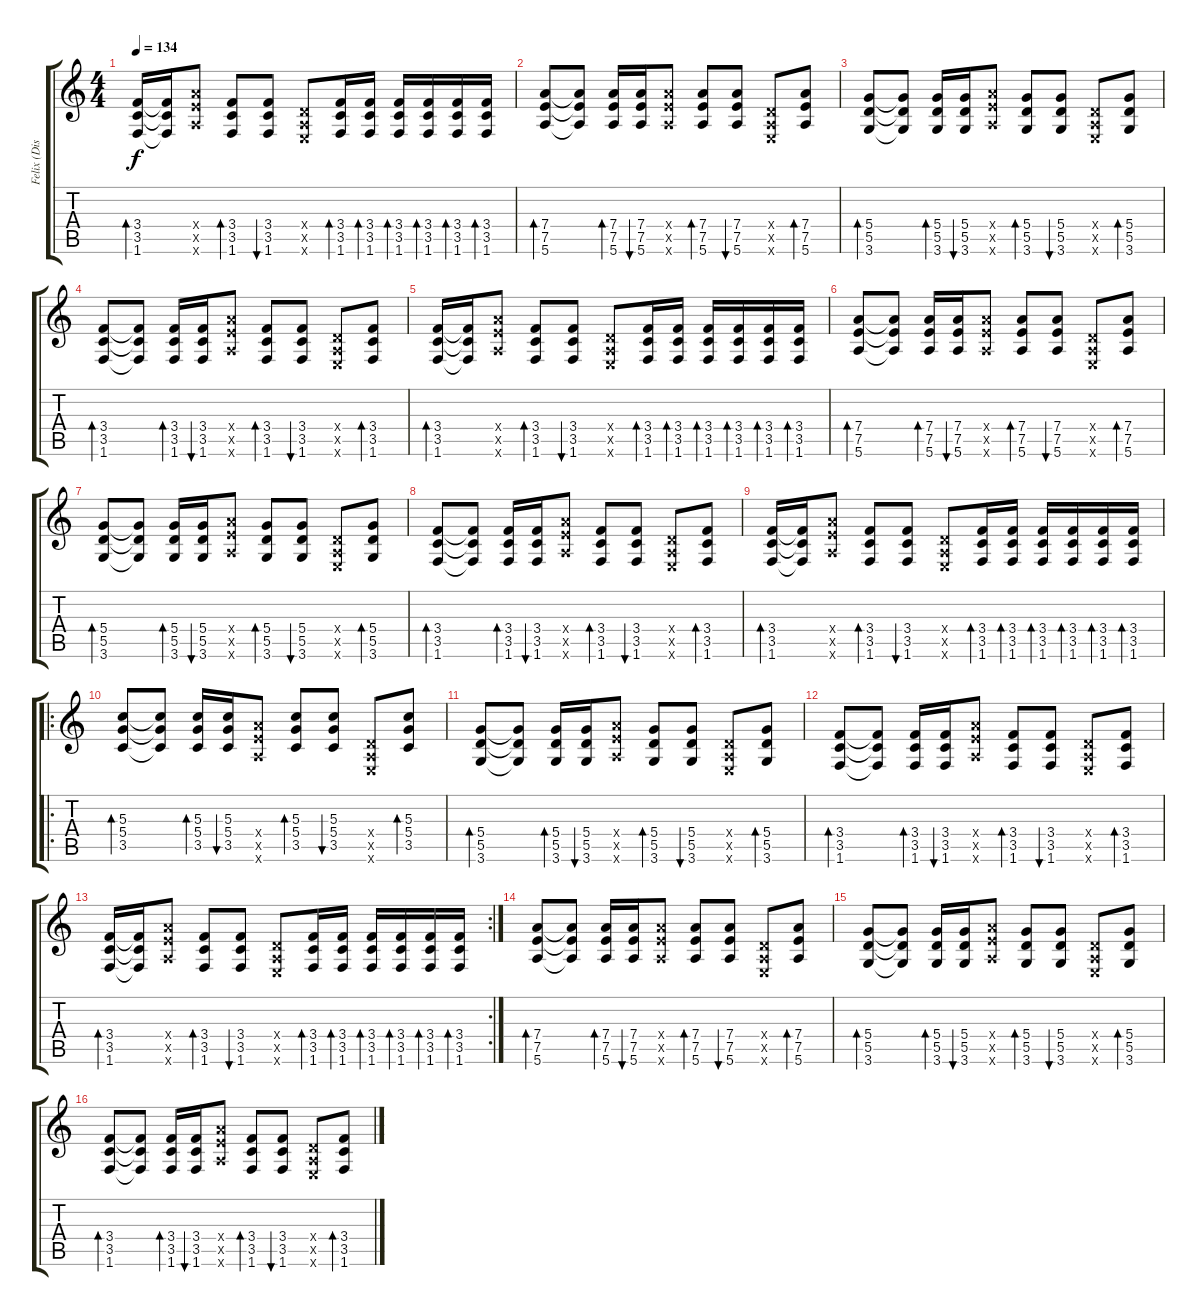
\track ("Felix (Dist.-Guitar)" "Felix (Dis") {instrument distortionguitar}
\staff {score tabs}
\tuning (E4 B3 G3 D3 A2 E2) {hide}
\ts (4 4)
\tempo 134
\clef g2
\ks c
(3.4 3.5 1.6).16{bd 30 dy f} (3.4{t} 3.5{t} 1.6{t}).16 (7.4{x} 7.5{x} 5.6{x}).8 (3.4 3.5 1.6).8{bd 30} (3.4 3.5 1.6).8{bu 30} (0.4{x} 0.5{x} 0.6{x}).8 (3.4 3.5 1.6).16{bd 30} (3.4 3.5 1.6).16{bd 30} (3.4 3.5 1.6).16{bd 30} (3.4 3.5 1.6).16{bd 30} (3.4 3.5 1.6).16{bd 30} (3.4 3.5 1.6).16{bd 30} |
(7.4 7.5 5.6).8{bd 30} (7.4{t} 7.5{t} 5.6{t}).8 (7.4 7.5 5.6).16{bd 30} (7.4 7.5 5.6).16{bu 30} (7.4{x} 7.5{x} 5.6{x}).8 (7.4 7.5 5.6).8{bd 30} (7.4 7.5 5.6).8{bu 30} (0.4{x} 0.5{x} 0.6{x}).8 (7.4 7.5 5.6).8{bd 30} |
(5.4 5.5 3.6).8{bd 30} (5.4{t} 5.5{t} 3.6{t}).8 (5.4 5.5 3.6).16{bd 30} (5.4 5.5 3.6).16{bu 30} (7.4{x} 7.5{x} 5.6{x}).8 (5.4 5.5 3.6).8{bd 30} (5.4 5.5 3.6).8{bu 30} (0.4{x} 0.5{x} 0.6{x}).8 (5.4 5.5 3.6).8{bd 30} |
(3.4 3.5 1.6).8{bd 30} (3.4{t} 3.5{t} 1.6{t}).8 (3.4 3.5 1.6).16{bd 30} (3.4 3.5 1.6).16{bu 30} (7.4{x} 7.5{x} 5.6{x}).8 (3.4 3.5 1.6).8{bd 30} (3.4 3.5 1.6).8{bu 30} (0.4{x} 0.5{x} 0.6{x}).8 (3.4 3.5 1.6).8{bd 30} |
(3.4 3.5 1.6).16{bd 30} (3.4{t} 3.5{t} 1.6{t}).16 (7.4{x} 7.5{x} 5.6{x}).8 (3.4 3.5 1.6).8{bd 30} (3.4 3.5 1.6).8{bu 30} (0.4{x} 0.5{x} 0.6{x}).8 (3.4 3.5 1.6).16{bd 30} (3.4 3.5 1.6).16{bd 30} (3.4 3.5 1.6).16{bd 30} (3.4 3.5 1.6).16{bd 30} (3.4 3.5 1.6).16{bd 30} (3.4 3.5 1.6).16{bd 30} |
(7.4 7.5 5.6).8{bd 30} (7.4{t} 7.5{t} 5.6{t}).8 (7.4 7.5 5.6).16{bd 30} (7.4 7.5 5.6).16{bu 30} (7.4{x} 7.5{x} 5.6{x}).8 (7.4 7.5 5.6).8{bd 30} (7.4 7.5 5.6).8{bu 30} (0.4{x} 0.5{x} 0.6{x}).8 (7.4 7.5 5.6).8{bd 30} |
(5.4 5.5 3.6).8{bd 30} (5.4{t} 5.5{t} 3.6{t}).8 (5.4 5.5 3.6).16{bd 30} (5.4 5.5 3.6).16{bu 30} (7.4{x} 7.5{x} 5.6{x}).8 (5.4 5.5 3.6).8{bd 30} (5.4 5.5 3.6).8{bu 30} (0.4{x} 0.5{x} 0.6{x}).8 (5.4 5.5 3.6).8{bd 30} |
(3.4 3.5 1.6).8{bd 30} (3.4{t} 3.5{t} 1.6{t}).8 (3.4 3.5 1.6).16{bd 30} (3.4 3.5 1.6).16{bu 30} (7.4{x} 7.5{x} 5.6{x}).8 (3.4 3.5 1.6).8{bd 30} (3.4 3.5 1.6).8{bu 30} (0.4{x} 0.5{x} 0.6{x}).8 (3.4 3.5 1.6).8{bd 30} |
(3.4 3.5 1.6).16{bd 30} (3.4{t} 3.5{t} 1.6{t}).16 (7.4{x} 7.5{x} 5.6{x}).8 (3.4 3.5 1.6).8{bd 30} (3.4 3.5 1.6).8{bu 30} (0.4{x} 0.5{x} 0.6{x}).8 (3.4 3.5 1.6).16{bd 30} (3.4 3.5 1.6).16{bd 30} (3.4 3.5 1.6).16{bd 30} (3.4 3.5 1.6).16{bd 30} (3.4 3.5 1.6).16{bd 30} (3.4 3.5 1.6).16{bd 30} |
\ro
(5.3 5.4 3.5).8{bd 30} (5.3{t} 5.4{t} 3.5{t}).8 (5.3 5.4 3.5).16{bd 30} (5.3 5.4 3.5).16{bu 30} (7.4{x} 7.5{x} 5.6{x}).8 (5.3 5.4 3.5).8{bd 30} (5.3 5.4 3.5).8{bu 30} (0.4{x} 0.5{x} 0.6{x}).8 (5.3 5.4 3.5).8{bd 30} |
(5.4 5.5 3.6).8{bd 30} (5.4{t} 5.5{t} 3.6{t}).8 (5.4 5.5 3.6).16{bd 30} (5.4 5.5 3.6).16{bu 30} (7.4{x} 7.5{x} 5.6{x}).8 (5.4 5.5 3.6).8{bd 30} (5.4 5.5 3.6).8{bu 30} (0.4{x} 0.5{x} 0.6{x}).8 (5.4 5.5 3.6).8{bd 30} |
(3.4 3.5 1.6).8{bd 30} (3.4{t} 3.5{t} 1.6{t}).8 (3.4 3.5 1.6).16{bd 30} (3.4 3.5 1.6).16{bu 30} (7.4{x} 7.5{x} 5.6{x}).8 (3.4 3.5 1.6).8{bd 30} (3.4 3.5 1.6).8{bu 30} (0.4{x} 0.5{x} 0.6{x}).8 (3.4 3.5 1.6).8{bd 30} |
\rc 2
(3.4 3.5 1.6).16{bd 30} (3.4{t} 3.5{t} 1.6{t}).16 (7.4{x} 7.5{x} 5.6{x}).8 (3.4 3.5 1.6).8{bd 30} (3.4 3.5 1.6).8{bu 30} (0.4{x} 0.5{x} 0.6{x}).8 (3.4 3.5 1.6).16{bd 30} (3.4 3.5 1.6).16{bd 30} (3.4 3.5 1.6).16{bd 30} (3.4 3.5 1.6).16{bd 30} (3.4 3.5 1.6).16{bd 30} (3.4 3.5 1.6).16{bd 30} |
(7.4 7.5 5.6).8{bd 30} (7.4{t} 7.5{t} 5.6{t}).8 (7.4 7.5 5.6).16{bd 30} (7.4 7.5 5.6).16{bu 30} (7.4{x} 7.5{x} 5.6{x}).8 (7.4 7.5 5.6).8{bd 30} (7.4 7.5 5.6).8{bu 30} (0.4{x} 0.5{x} 0.6{x}).8 (7.4 7.5 5.6).8{bd 30} |
(5.4 5.5 3.6).8{bd 30} (5.4{t} 5.5{t} 3.6{t}).8 (5.4 5.5 3.6).16{bd 30} (5.4 5.5 3.6).16{bu 30} (7.4{x} 7.5{x} 5.6{x}).8 (5.4 5.5 3.6).8{bd 30} (5.4 5.5 3.6).8{bu 30} (0.4{x} 0.5{x} 0.6{x}).8 (5.4 5.5 3.6).8{bd 30} |
(3.4 3.5 1.6).8{bd 30} (3.4{t} 3.5{t} 1.6{t}).8 (3.4 3.5 1.6).16{bd 30} (3.4 3.5 1.6).16{bu 30} (7.4{x} 7.5{x} 5.6{x}).8 (3.4 3.5 1.6).8{bd 30} (3.4 3.5 1.6).8{bu 30} (0.4{x} 0.5{x} 0.6{x}).8 (3.4 3.5 1.6).8{bd 30}
